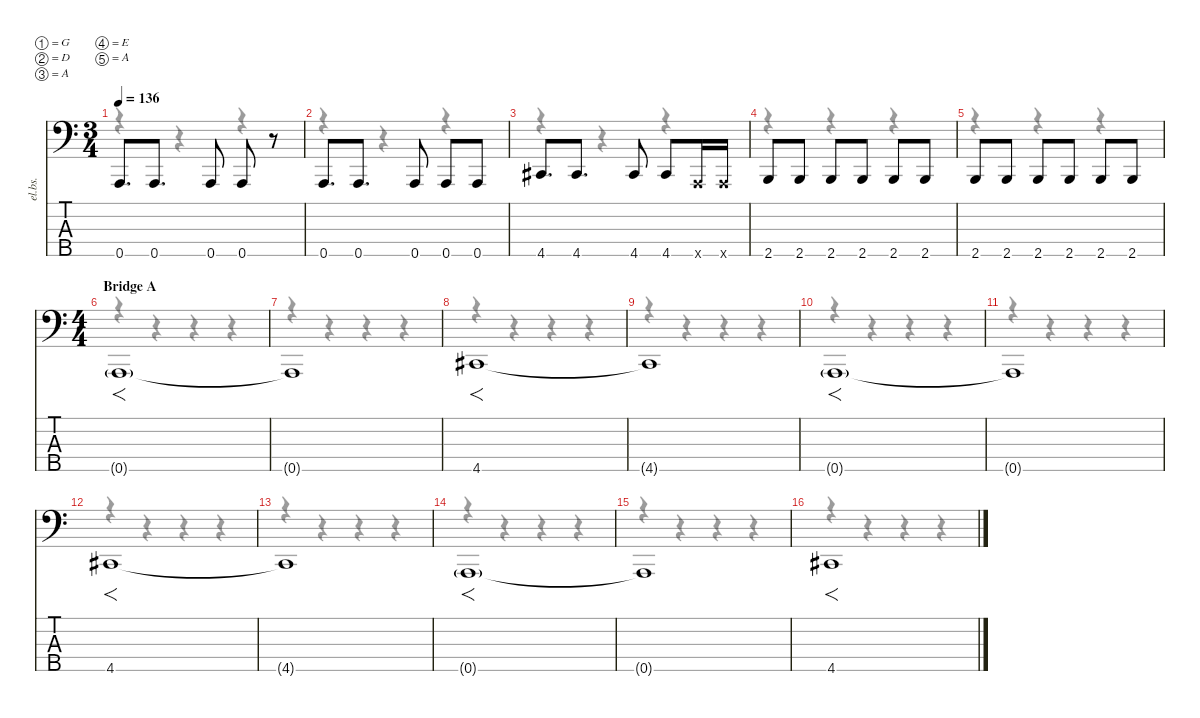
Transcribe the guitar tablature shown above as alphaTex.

\defaultSystemsLayout 4
\hideDynamics
\bracketExtendMode nobrackets
\track ("Bass" "el.bs.") {instrument slapbass1}
\staff {score tabs}
\tuning (G2 D2 A1 E1 A0)
\voice
\ts (3 4)
\tempo 136
\clef f4
\ks c
0.5.8{d dy f beam Up} 0.5.8{d beam Up} 0.5.8{beam Up} 0.5.8{beam Up} r.8{beam Up} |
0.5.8{d beam Up} 0.5.8{d beam Up} 0.5.8{beam Up} 0.5.8{beam Up} 0.5.8{beam Up} |
4.5{acc #}.8{d beam Up} 4.5{acc #}.8{d beam Up} 4.5{acc #}.8{beam Up} 4.5{acc #}.8{beam Up} 0.5{x}.16{beam Up} 0.5{x}.16{beam Up} |
2.5.8{beam Up} 2.5.8{beam Up} 2.5.8{beam Up} 2.5.8{beam Up} 2.5.8{beam Up} 2.5.8{beam Up} |
2.5.8{beam Up} 2.5.8{beam Up} 2.5.8{beam Up} 2.5.8{beam Up} 2.5.8{beam Up} 2.5.8{beam Up} |
\ts (4 4)
\beaming (8 2 2 2 2)
\section ("" "Bridge A")
0.5{g}.1{f beam Up} |
0.5{t}.1{dy mf beam Up} |
4.5{acc #}.1{f beam Up} |
4.5{t acc #}.1{beam Up} |
0.5{g}.1{f dy f beam Up} |
0.5{t}.1{dy mf beam Up} |
4.5{acc #}.1{f beam Up} |
4.5{t acc #}.1{beam Up} |
0.5{g}.1{f dy f beam Up} |
0.5{t}.1{dy mf beam Up} |
4.5{acc #}.1{f beam Up}
\voice
\clef f4
\ottava regular
\simile none
\ks c
r.4{dy mf beam Down} r.4{beam Down} r.4{beam Down} |
r.4{beam Down} r.4{beam Down} r.4{beam Down} |
r.4{beam Down} r.4{beam Down} r.4{beam Down} |
r.4{beam Down} r.4{beam Down} r.4{beam Down} |
r.4{beam Down} r.4{beam Down} r.4{beam Down} |
r.4{beam Down} r.4{beam Down} r.4{beam Down} r.4{beam Down} |
r.4{beam Down} r.4{beam Down} r.4{beam Down} r.4{beam Down} |
r.4{beam Down} r.4{beam Down} r.4{beam Down} r.4{beam Down} |
r.4{beam Down} r.4{beam Down} r.4{beam Down} r.4{beam Down} |
r.4{beam Down} r.4{beam Down} r.4{beam Down} r.4{beam Down} |
r.4{beam Down} r.4{beam Down} r.4{beam Down} r.4{beam Down} |
r.4{beam Down} r.4{beam Down} r.4{beam Down} r.4{beam Down} |
r.4{beam Down} r.4{beam Down} r.4{beam Down} r.4{beam Down} |
r.4{beam Down} r.4{beam Down} r.4{beam Down} r.4{beam Down} |
r.4{beam Down} r.4{beam Down} r.4{beam Down} r.4{beam Down} |
r.4{beam Down} r.4{beam Down} r.4{beam Down} r.4{beam Down}
